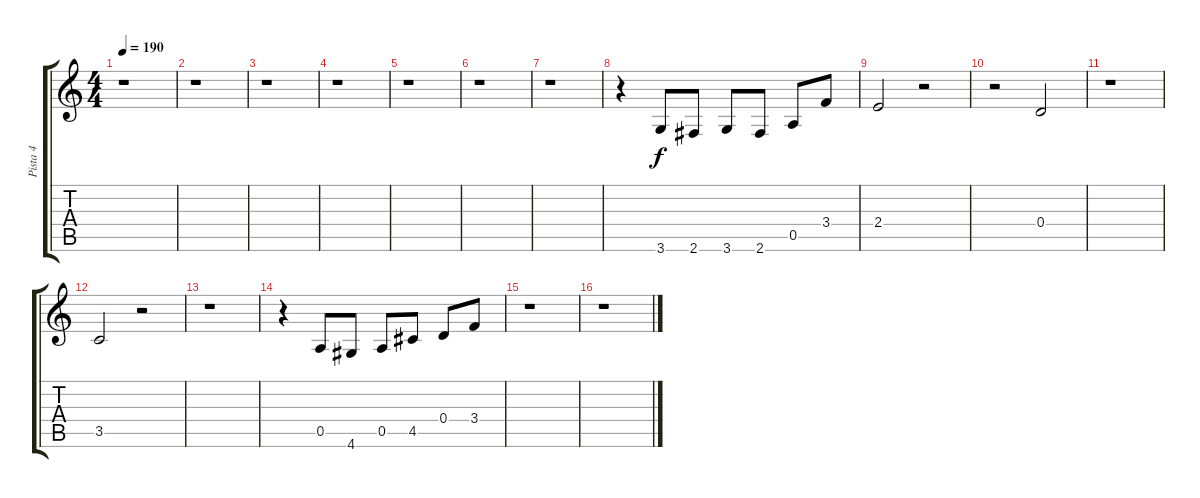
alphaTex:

\track ("Pista 4" "Pista 4") {instrument distortionguitar}
\staff {score tabs}
\tuning (E4 B3 G3 D3 A2 E2) {hide}
\ts (4 4)
\tempo 190
\clef g2
\ks c
r.1{dy f} |
r.1 |
r.1 |
r.1 |
r.1 |
r.1 |
r.1 |
r.4 3.6.8 2.6.8 3.6.8 2.6.8 0.5.8 3.4.8 |
2.4.2 r.2 |
r.2 0.4.2 |
r.1 |
3.5.2 r.2 |
r.1 |
r.4 0.5.8 4.6.8 0.5.8 4.5.8 0.4.8 3.4.8 |
r.1 |
r.1
